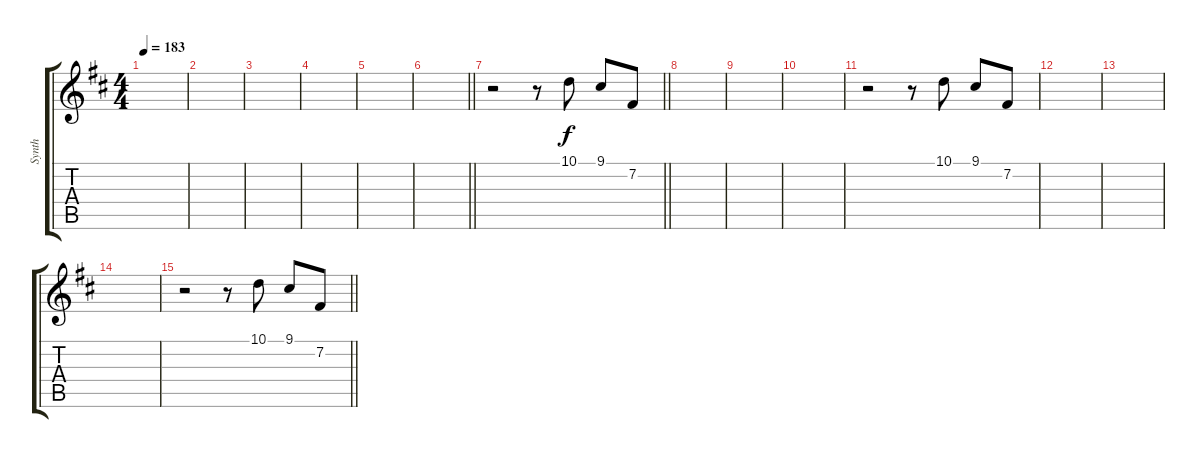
\track ("Synth" "Synth") {instrument pad1newage}
\staff {score tabs}
\tuning (E4 B3 G3 D3 A2 E2) {hide}
\ts (4 4)
\tempo 183
\clef g2
\ks d
|
|
|
|
|
\barLineRight lightlight
|
\barLineRight lightlight
r.2 r.8 10.1.8 9.1.8 7.2.8 |
|
|
|
r.2 r.8 10.1.8 9.1.8 7.2.8 |
|
|
|
\barLineRight lightlight
r.2 r.8 10.1.8 9.1.8 7.2.8
